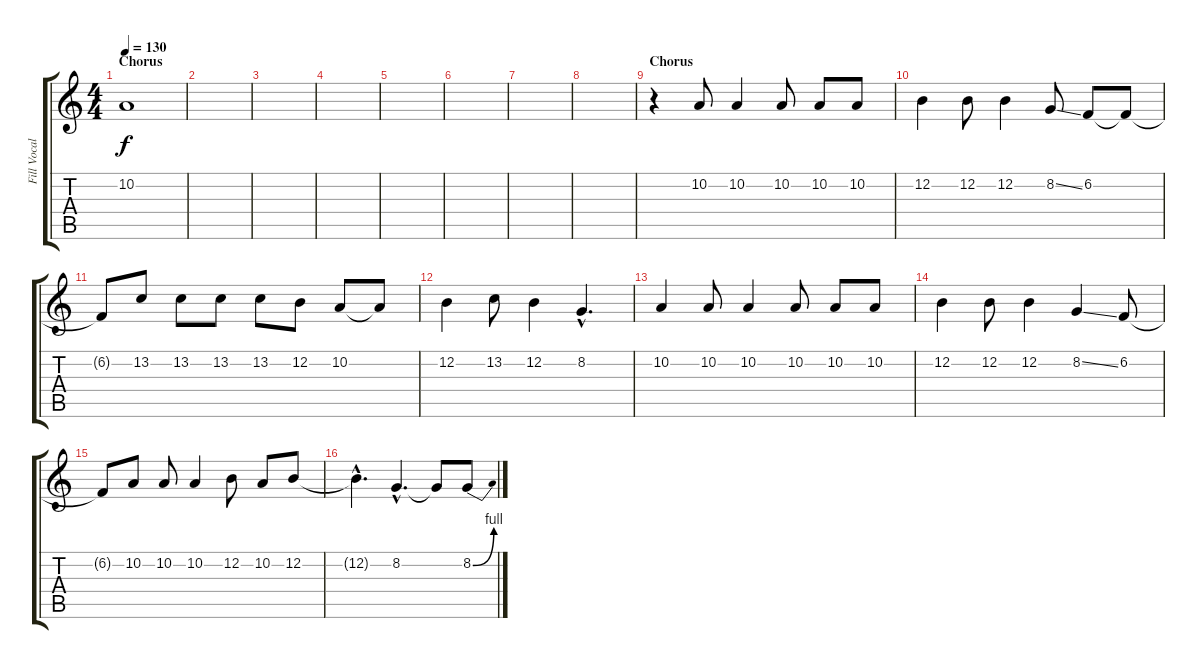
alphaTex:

\track ("Fill Vocals" "Fill Vocal") {instrument flute}
\staff {score tabs}
\tuning (E4 B3 G3 D3 A2 E2) {hide}
\ts (4 4)
\section ("" "Chorus")
\tempo 130
\clef g2
\ks c
10.2{t}.1{dy f} |
|
|
|
|
|
|
|
\section ("" "Chorus")
r.4{volume 11} 10.2.8 10.2.4 10.2.8 10.2.8 10.2.8 |
12.2.4 12.2.8 12.2.4 8.2{ss}.8 6.2.8 6.2{t}.8 |
6.2{t}.8 13.2.8 13.2.8 13.2.8 13.2.8 12.2.8 10.2.8 10.2{t}.8 |
12.2.4 13.2.8 12.2.4 8.2{hac}.4{d} |
10.2.4 10.2.8 10.2.4 10.2.8 10.2.8 10.2.8 |
12.2.4 12.2.8 12.2.4 8.2{ss}.4 6.2.8 |
6.2{t}.8 10.2.8 10.2.8 10.2.4 12.2.8 10.2.8 12.2.8 |
12.2{hac t}.4{d} 8.2{hac}.4{d} 8.2{t}.8 8.2{be (bend 0 0 60 4)}.8
